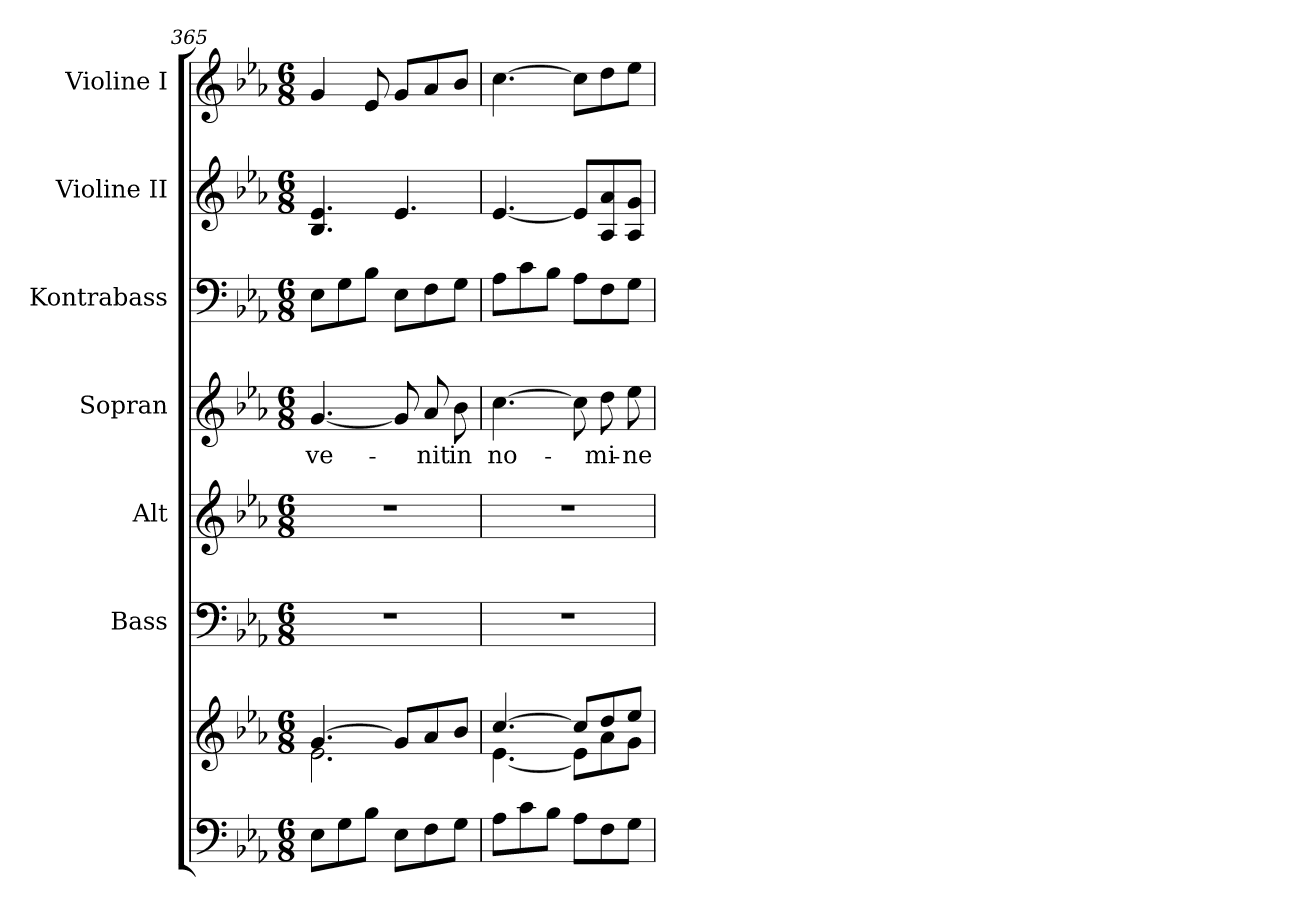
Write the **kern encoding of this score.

**kern	**kern	**kern	**kern	**kern	**text	**kern	**kern	**kern
*part7	*part7	*part6	*part5	*part4	*part4	*part3	*part2	*part1
*staff8	*staff7	*staff6	*staff5	*staff4	*staff4	*staff3	*staff2	*staff1
*	*	*I"Bass	*I"Alt	*I"Sopran	*	*I"Kontrabass	*I"Violine II	*I"Violine I
*	*	*I'B.	*I'A.	*I'S.	*	*I'Kb.	*I'Vl. II	*I'Vl. I
*clefF4	*clefG2	*clefF4	*clefG2	*clefG2	*	*clefF4	*clefG2	*clefG2
*	*	*	*	*	*	*ITrd7c12	*	*
*k[b-e-a-]	*k[b-e-a-]	*k[b-e-a-]	*k[b-e-a-]	*k[b-e-a-]	*	*k[b-e-a-]	*k[b-e-a-]	*k[b-e-a-]
*E-:	*E-:	*E-:	*E-:	*E-:	*	*E-:	*E-:	*E-:
*M6/8	*M6/8	*M6/8	*M6/8	*M6/8	*	*M6/8	*M6/8	*M6/8
=365	=365	=365	=365	=365	=365	=365	=365	=365
*	*^	*	*	*	*	*	*	*
!	!	!	!	!	!	!LO:LY:b	!	!	!
8E-\L	[>4.g/	2.e-\	2.r	2.r	[4.g/	ve-	8EE-\L	4.B-/ 4.e-/	4g/
8G\	.	.	.	.	.	.	8GG\	.	.
8B-\J	.	.	.	.	.	.	8BB-\J	.	8e-/
8E-\L	8g/L]	.	.	.	8g/]	.	8EE-\L	4.e-/	8g/L
!	!	!	!	!	!	!LO:LY:b	!	!	!
8F\	8a-/	.	.	.	8a-/	-nit	8FF\	.	8a-/
!	!	!	!	!	!	!LO:LY:b	!	!	!
8G\J	8b-/J	.	.	.	8b-\	in	8GG\J	.	8b-/J
!!LO:PB:g=z
=366	=366	=366	=366	=366	=366	=366	=366	=366	=366
!	!	!	!	!	!	!LO:LY:b	!	!	!
8A-\L	[>4.cc/	[<4.e-\	2.r	2.r	[4.cc\	no-	8AA-\L	[4.e-/	[4.cc\
8c\	.	.	.	.	.	.	8C\	.	.
8B-\J	.	.	.	.	.	.	8BB-\J	.	.
8A-\L	8cc/L]	8e-\L]	.	.	8cc\]	.	8AA-\L	8e-/L]	8cc\L]
!	!	!	!	!	!	!LO:LY:b	!	!	!
8F\	8dd/	8a-\	.	.	8dd\	-mi-	8FF\	8A-/ 8a-/	8dd\
!	!	!	!	!	!	!LO:LY:b	!	!	!
8G\J	8ee-/J	8g\J	.	.	8ee-\	-ne	8GG\J	8A-/ 8g/J	8ee-\J
*	*v	*v	*	*	*	*	*	*	*
=	=	=	=	=	=	=	=	=
*-	*-	*-	*-	*-	*-	*-	*-	*-
